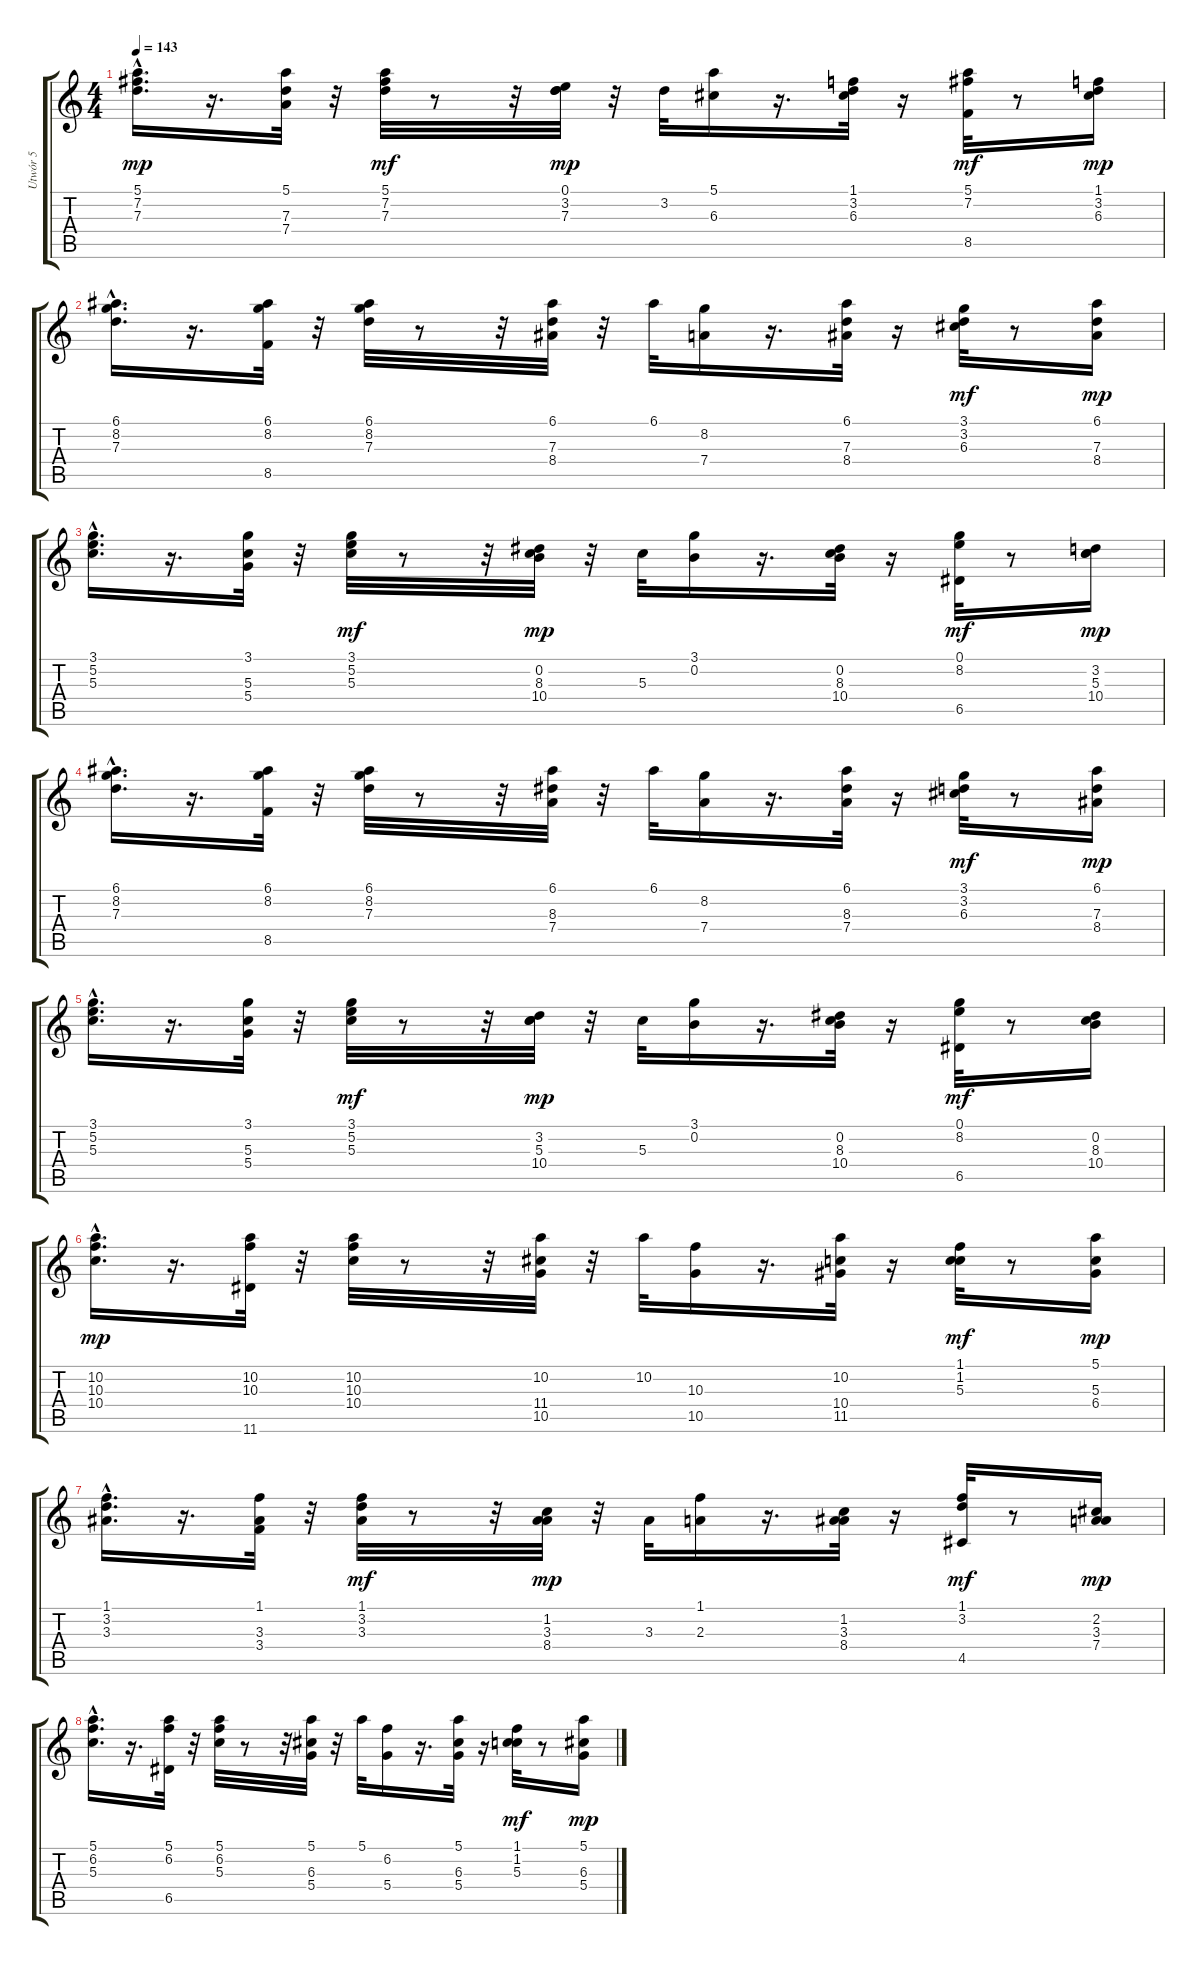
\track ("Utwór 5" "Utwór 5") {instrument distortionguitar}
\staff {score tabs}
\tuning (E4 B3 G3 D3 A2 E2) {hide}
\ts (4 4)
\tempo 143
\clef g2
\ks c
(5.1{hac} 7.2{hac} 7.3{hac}).16{d dy mp} r.16{d} (5.1 7.3 7.4).32 r.32 (5.1 7.2 7.3).32{dy mf} r.8 r.32 (0.1 3.2 7.3).32{dy mp} r.32 3.2.32 (5.1 6.3).16 r.16{d} (1.1 3.2 6.3).32 r.16 (5.1 7.2 8.5).32{dy mf} r.8 (1.1 3.2 6.3).16{dy mp} |
(6.1{hac} 8.2{hac} 7.3{hac}).16{d} r.16{d} (6.1 8.2 8.5).32 r.32 (6.1 8.2 7.3).32 r.8 r.32 (6.1 7.3 8.4).32 r.32 6.1.32 (8.2 7.4).16 r.16{d} (6.1 7.3 8.4).32 r.16 (3.1 3.2 6.3).32{dy mf} r.8 (6.1 7.3 8.4).16{dy mp} |
(3.1{hac} 5.2{hac} 5.3{hac}).16{d} r.16{d} (3.1 5.3 5.4).32 r.32 (3.1 5.2 5.3).32{dy mf} r.8 r.32 (0.2 8.3 10.4).32{dy mp} r.32 5.3.32 (3.1 0.2).16 r.16{d} (0.2 8.3 10.4).32 r.16 (0.1 8.2 6.5).32{dy mf} r.8 (3.2 5.3 10.4).16{dy mp} |
(6.1{hac} 8.2{hac} 7.3{hac}).16{d} r.16{d} (6.1 8.2 8.5).32 r.32 (6.1 8.2 7.3).32 r.8 r.32 (6.1 8.3 7.4).32 r.32 6.1.32 (8.2 7.4).16 r.16{d} (6.1 8.3 7.4).32 r.16 (3.1 3.2 6.3).32{dy mf} r.8 (6.1 7.3 8.4).16{dy mp} |
(3.1{hac} 5.2{hac} 5.3{hac}).16{d} r.16{d} (3.1 5.3 5.4).32 r.32 (3.1 5.2 5.3).32{dy mf} r.8 r.32 (3.2 5.3 10.4).32{dy mp} r.32 5.3.32 (3.1 0.2).16 r.16{d} (0.2 8.3 10.4).32 r.16 (0.1 8.2 6.5).32{dy mf} r.8 (0.2 8.3 10.4).16 |
(10.2{hac} 10.3{hac} 10.4{hac}).16{d dy mp} r.16{d} (10.2 10.3 11.6).32 r.32 (10.2 10.3 10.4).32 r.8 r.32 (10.2 11.4 10.5).32 r.32 10.2.32 (10.3 10.5).16 r.16{d} (10.2 10.4 11.5).32 r.16 (1.1 1.2 5.3).32{dy mf} r.8 (5.1 5.3 6.4).16{dy mp} |
(1.1{hac} 3.2{hac} 3.3{hac}).16{d} r.16{d} (1.1 3.3 3.4).32 r.32 (1.1 3.2 3.3).32{dy mf} r.8 r.32 (1.2 3.3 8.4).32{dy mp} r.32 3.3.32 (1.1 2.3).16 r.16{d} (1.2 3.3 8.4).32 r.16 (1.1 3.2 4.5).32{dy mf} r.8 (2.2 3.3 7.4).16{dy mp} |
(5.1{hac} 6.2{hac} 5.3{hac}).16{d} r.16{d} (5.1 6.2 6.5).32 r.32 (5.1 6.2 5.3).32 r.8 r.32 (5.1 6.3 5.4).32 r.32 5.1.32 (6.2 5.4).16 r.16{d} (5.1 6.3 5.4).32 r.16 (1.1 1.2 5.3).32{dy mf} r.8 (5.1 6.3 5.4).16{dy mp}
